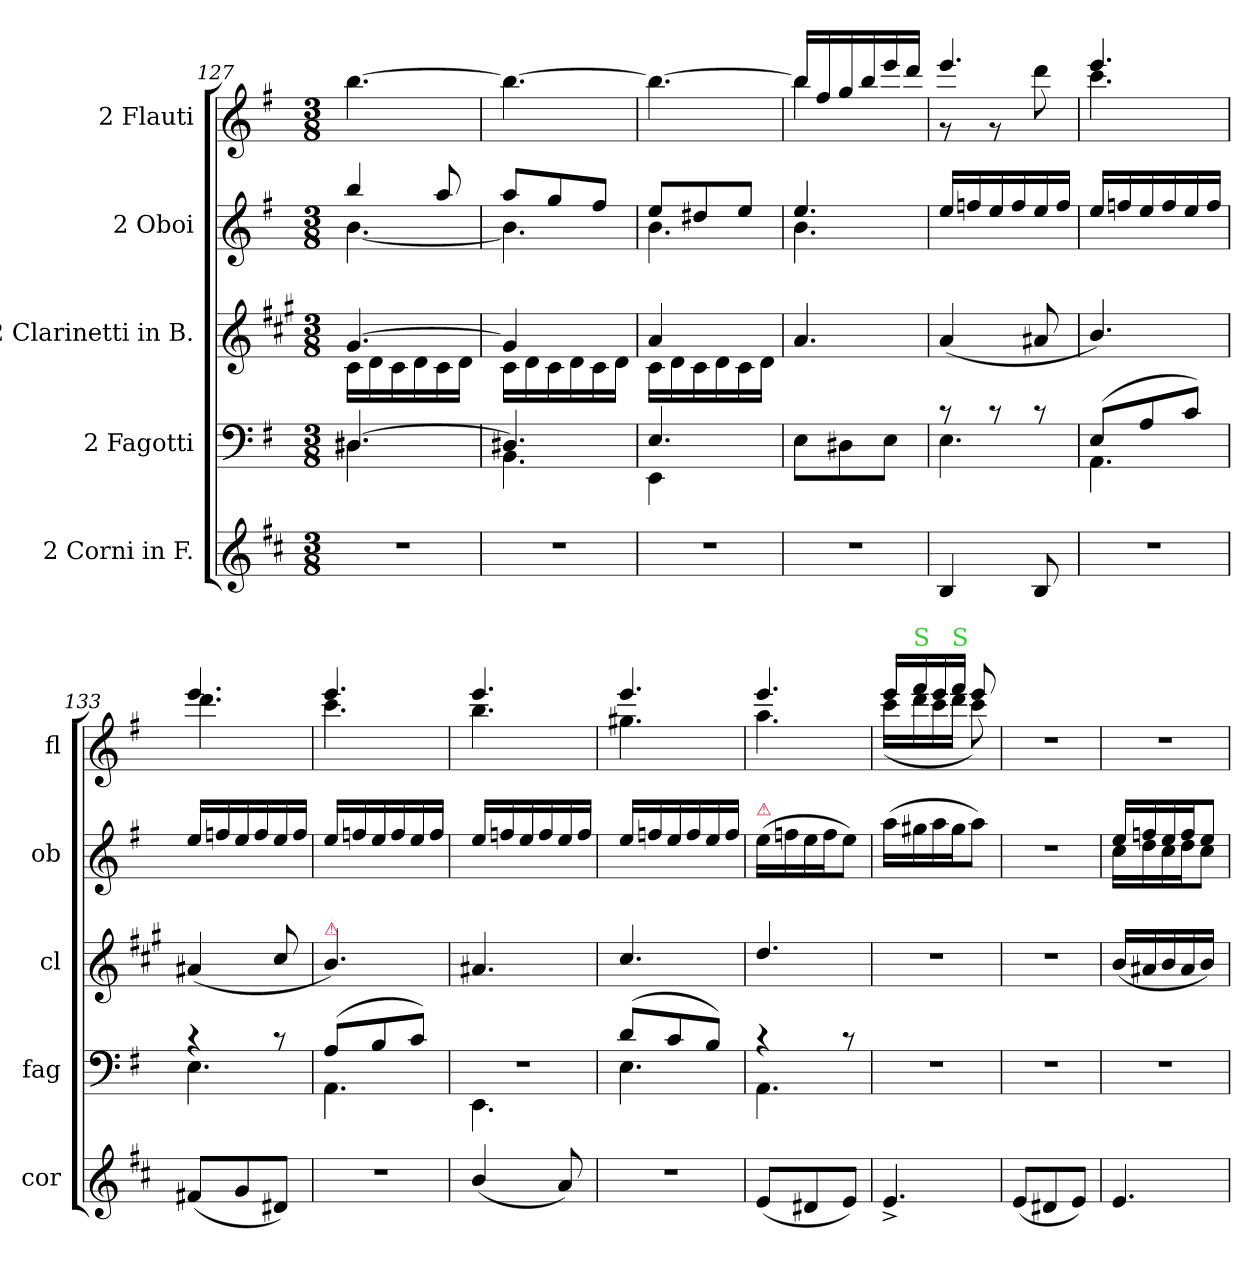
**kern	**kern	**kern	**kern	**kern
*part5	*part4	*part3	*part2	*part1
*staff5	*staff4	*staff3	*staff2	*staff1
*I"2 Corni in F.	*I"2 Fagotti	*I"2 Clarinetti in B.	*I"2 Oboi	*I"2 Flauti
*I'cor	*I'fag	*I'cl	*I'ob	*I'fl
*clefG2	*clefF4	*clefG2	*clefG2	*clefG2
*ITrd4c7	*	*ITrd1c2	*	*
*k[f#]	*k[f#]	*k[f#]	*k[f#]	*k[f#]
*e:	*e:	*e:	*e:	*e:
*M3/8	*M3/8	*M3/8	*M3/8	*M3/8
=127	=127	=127	=127	=127
*	*^	*^	*^	*
4.r	[4.D#X/	4.D#X\	[4.f#/	16B\LL	4bb/	[4.b\	[4.bb\
.	.	.	.	16c\	.	.	.
.	.	.	.	16B\	.	.	.
.	.	.	.	16c\	.	.	.
.	.	.	.	16B\	8aa/	.	.
.	.	.	.	16c\JJ	.	.	.
=128	=128	=128	=128	=128	=128	=128	=128
!	!	!	!LO:N:vis=4	!	!	!	!
4.r	4.D#X/]	4.BB\	4.f#/]	16B\LL	8aa/L	4.b\]	4.bb\_
.	.	.	.	16c\	.	.	.
.	.	.	.	16B\	8gg/	.	.
.	.	.	.	16c\	.	.	.
.	.	.	.	16B\	8ff#/J	.	.
.	.	.	.	16c\JJ	.	.	.
=129	=129	=129	=129	=129	=129	=129	=129
!	!	!LO:N:vis=4	!LO:N:vis=4	!	!	!	!
4.r	4.E/	4.EE\	4.g/	16B\LL	8ee/L	4.b\	4.bb\_
.	.	.	.	16c\	.	.	.
.	.	.	.	16B\	8dd#X/	.	.
.	.	.	.	16c\	.	.	.
.	.	.	.	16B\	8ee/J	.	.
.	.	.	.	16c\JJ	.	.	.
*	*v	*v	*	*	*	*	*
*	*	*v	*v	*	*	*
=130	=130	=130	=130	=130	=130
*	*	*	*	*	*^
4.r	8E\L	4.g/	4.ee/	4.b\	16bb/LL]	4bb\
.	.	.	.	.	16ff#/	.
.	8D#X\	.	.	.	16gg/	.
.	.	.	.	.	16bb/	.
.	8E\J	.	.	.	16eee/	8ryy
.	.	.	.	.	16ddd/JJ	.
*	*	*	*v	*v	*	*
=131	=131	=131	=131	=131	=131
*	*^	*	*	*	*
4E/	8rc	4.E\	(>4g/	16ee/LL	4.eee/	8r
.	.	.	.	16ffn/	.	.
.	8rc	.	.	16ee/	.	8r
.	.	.	.	16ff/	.	.
8E/	8rc	.	8g#X/	16ee/	.	8ddd\
.	.	.	.	16ff/JJ	.	.
=132	=132	=132	=132	=132	=132	=132
4.r	(8E/L	4.AA\	4.a/)	16ee/LL	4.eee/	4.ccc\
.	.	.	.	16ffn/	.	.
.	8A/	.	.	16ee/	.	.
.	.	.	.	16ff/	.	.
.	8c/J)	.	.	16ee/	.	.
.	.	.	.	16ff/JJ	.	.
=133	=133	=133	=133	=133	=133	=133
(>8Bn/L	4r	4.E\	(>4g#X/	16ee/LL	4.eee/	4.ddd\
.	.	.	.	16ffn/	.	.
8c/	.	.	.	16ee/	.	.
.	.	.	.	16ff/	.	.
8G#X/J)	8rc	.	8b/	16ee/	.	.
.	.	.	.	16ff/JJ	.	.
=134	=134	=134	=134	=134	=134	=134
!	!	!	!LO:TX:a:color=crimson:t=⚠	!	!	!
4.r	(8A/L	4.AA\	4.a/)	16ee/LL	4.eee/	4.ccc\
.	.	.	.	16ffn/	.	.
.	8B/	.	.	16ee/	.	.
.	.	.	.	16ff/	.	.
.	8c/J)	.	.	16ee/	.	.
.	.	.	.	16ff/JJ	.	.
=135	=135	=135	=135	=135	=135	=135
(4e/	4.r	4.EE\	4.g#X/	16ee/LL	4.eee/	4.bb\
.	.	.	.	16ffn/	.	.
.	.	.	.	16ee/	.	.
.	.	.	.	16ff/	.	.
8d/)	.	.	.	16ee/	.	.
.	.	.	.	16ff/JJ	.	.
=136	=136	=136	=136	=136	=136	=136
4.r	(8d/L	4.E\	4.b/	16ee/LL	4.eee/	4.gg#X\
.	.	.	.	16ffn/	.	.
.	8c/	.	.	16ee/	.	.
.	.	.	.	16ff/	.	.
.	8B/J)	.	.	16ee/	.	.
.	.	.	.	16ff/JJ	.	.
=137	=137	=137	=137	=137	=137	=137
!	!	!	!	!LO:TX:a:color=crimson:t=⚠	!	!
(8A/L	4r	4.AA\	4.cc/	(16ee\LL	4.eee/	4.aa\
.	.	.	.	16ffn\	.	.
8G#X/	.	.	.	16ee\	.	.
.	.	.	.	16ff\J	.	.
8A/J)	8r	.	.	8ee\J)	.	.
*	*v	*v	*	*	*	*
=138	=138	=138	=138	=138	=138
4.A^/	4.r	4.r	(16aa\LL	16eee/LL	(16ccc\LL
!	!	!	!	!LO:TX:a:color=limegreen:t=S	!
.	.	.	16gg#X\	16fff#/	16ddd\
.	.	.	16aa\	16eee/	16ccc\
!	!	!	!	!LO:TX:a:color=limegreen:t=S	!
.	.	.	16gg#\J	16fff#/JJ	16ddd\JJ
.	.	.	8aa\J)	8eee/	8ccc\)
*	*	*	*	*v	*v
=139	=139	=139	=139	=139
(8A/L	4.r	4.r	4.r	4.r
8G#X/	.	.	.	.
8A/J)	.	.	.	.
=140	=140	=140	=140	=140
*	*	*	*^	*
4.A/	4.r	(16a/LL	16ee/LL	16cc\LL	4.r
.	.	16g#X/	16ffn/	16dd\	.
.	.	16a/	16ee/	16cc\	.
.	.	16g#/	16ff/J	16dd\J	.
!	!	!LO:N:vis=16	!	!	!
.	.	8a/JJ)	8ee/J	8cc\J	.
*	*	*	*v	*v	*
=	=	=	=	=
*-	*-	*-	*-	*-
